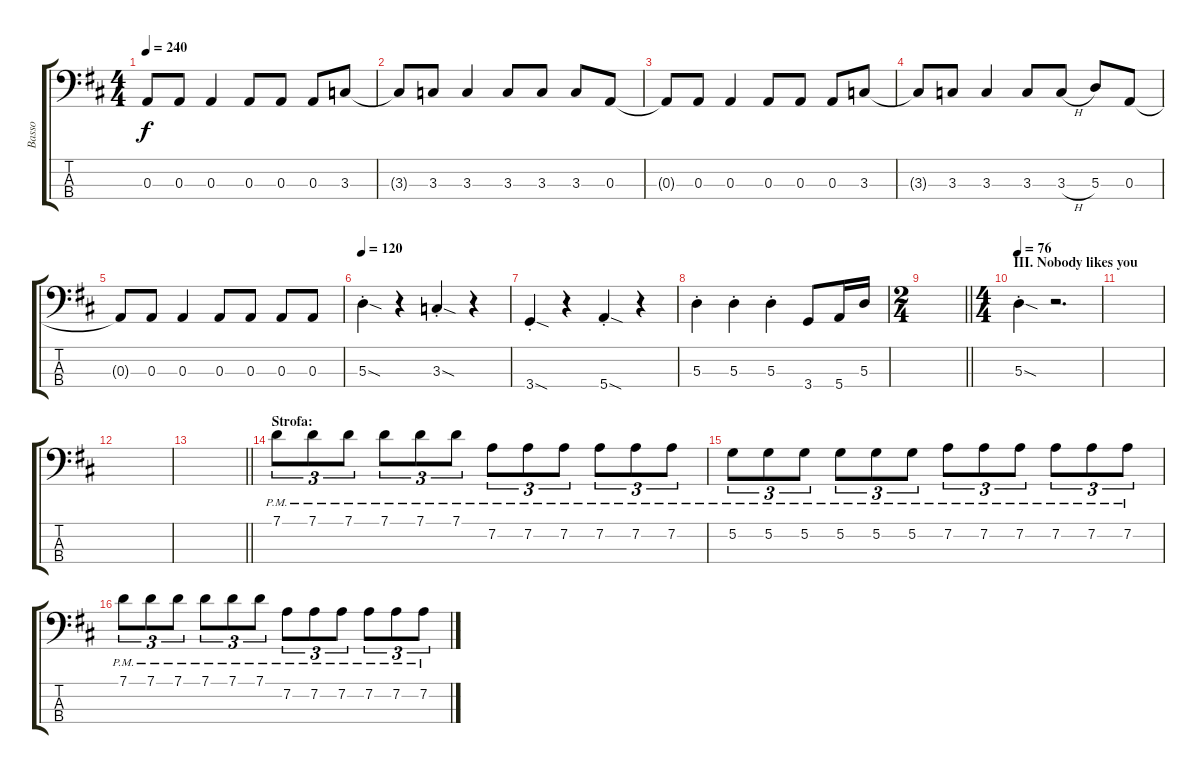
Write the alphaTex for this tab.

\track ("Basso" "Basso") {instrument electricbasspick}
\staff {score tabs}
\tuning (G2 D2 A1 E1) {hide}
\ts (4 4)
\tempo 240
\clef f4
\ks d
0.3{t}.8{dy f} 0.3.8 0.3.4 0.3.8 0.3.8 0.3.8 3.3.8 |
3.3{t}.8 3.3.8 3.3.4 3.3.8 3.3.8 3.3.8 0.3.8 |
0.3{t}.8 0.3.8 0.3.4 0.3.8 0.3.8 0.3.8 3.3.8 |
3.3{t}.8 3.3.8 3.3.4 3.3.8 3.3{h}.8 5.3.8 0.3.8 |
0.3{t}.8 0.3.8 0.3.4 0.3.8 0.3.8 0.3.8 0.3.8 |
\tempo 120
5.3{sod st}.4 r.4 3.3{sod st}.4 r.4 |
3.4{sod st}.4 r.4 5.4{sod st}.4 r.4 |
5.3{st}.4 5.3{st}.4 5.3{st}.4 3.4.8 5.4.16 5.3.16 |
\ts (2 4)
\barLineRight lightlight
|
\ts (4 4)
\section ("" "III. Nobody likes you")
\tempo 76
5.3{sod st}.4 r.2{d} |
|
|
\barLineRight lightlight
|
\section ("" "Strofa:")
7.1{pm}.8{tu (3 2)} 7.1{pm}.8{tu (3 2)} 7.1{pm}.8{tu (3 2)} 7.1{pm}.8{tu (3 2)} 7.1{pm}.8{tu (3 2)} 7.1{pm}.8{tu (3 2)} 7.2{pm}.8{tu (3 2)} 7.2{pm}.8{tu (3 2)} 7.2{pm}.8{tu (3 2)} 7.2{pm}.8{tu (3 2)} 7.2{pm}.8{tu (3 2)} 7.2{pm}.8{tu (3 2)} |
5.2{pm}.8{tu (3 2)} 5.2{pm}.8{tu (3 2)} 5.2{pm}.8{tu (3 2)} 5.2{pm}.8{tu (3 2)} 5.2{pm}.8{tu (3 2)} 5.2{pm}.8{tu (3 2)} 7.2{pm}.8{tu (3 2)} 7.2{pm}.8{tu (3 2)} 7.2{pm}.8{tu (3 2)} 7.2{pm}.8{tu (3 2)} 7.2{pm}.8{tu (3 2)} 7.2{pm}.8{tu (3 2)} |
7.1{pm}.8{tu (3 2)} 7.1{pm}.8{tu (3 2)} 7.1{pm}.8{tu (3 2)} 7.1{pm}.8{tu (3 2)} 7.1{pm}.8{tu (3 2)} 7.1{pm}.8{tu (3 2)} 7.2{pm}.8{tu (3 2)} 7.2{pm}.8{tu (3 2)} 7.2{pm}.8{tu (3 2)} 7.2{pm}.8{tu (3 2)} 7.2{pm}.8{tu (3 2)} 7.2{pm}.8{tu (3 2)}
